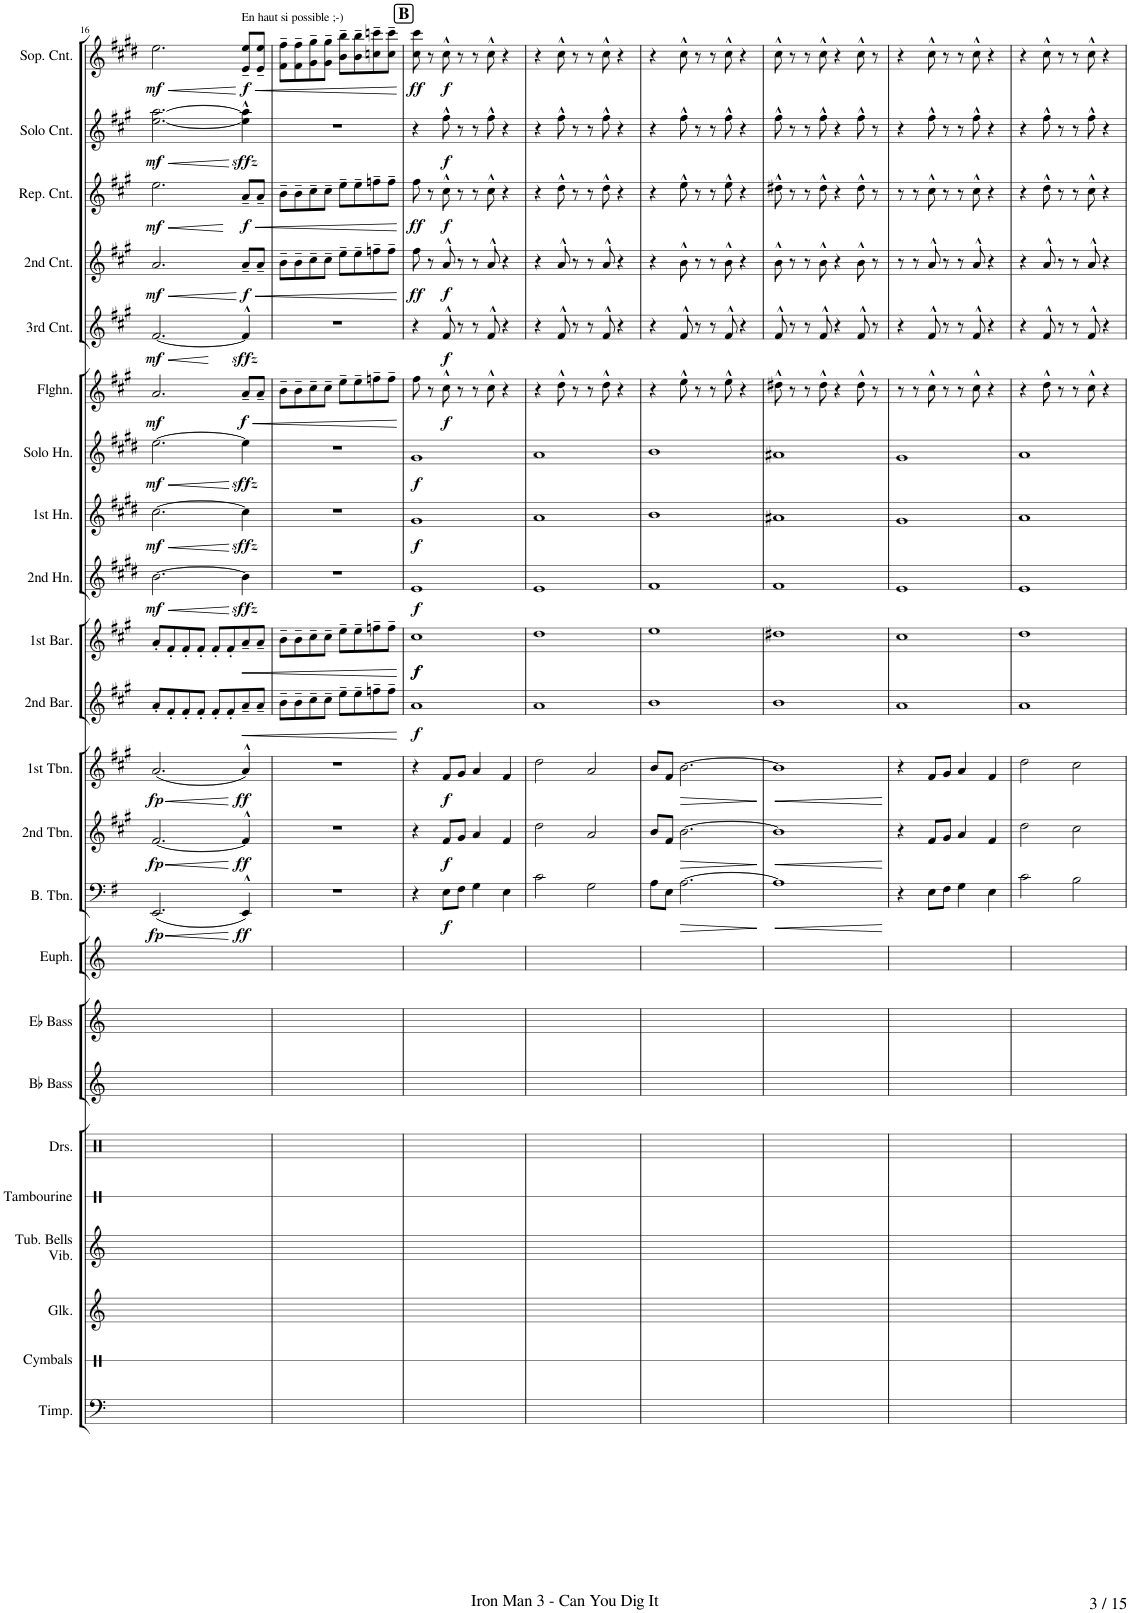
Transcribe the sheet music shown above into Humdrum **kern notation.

**kern	**kern	**kern	**kern	**kern	**kern	**kern	**kern	**kern	**kern	**dynam	**kern	**dynam	**kern	**dynam	**kern	**dynam	**kern	**dynam	**kern	**dynam	**kern	**dynam	**kern	**dynam	**kern	**dynam	**kern	**dynam	**kern	**dynam	**kern	**dynam	**kern	**dynam	**kern	**dynam
*part23	*part22	*part21	*part20	*part19	*part18	*part17	*part16	*part15	*part14	*part14	*part13	*part13	*part12	*part12	*part11	*part11	*part10	*part10	*part9	*part9	*part8	*part8	*part7	*part7	*part6	*part6	*part5	*part5	*part4	*part4	*part3	*part3	*part2	*part2	*part1	*part1
*staff23	*staff22	*staff21	*staff20	*staff19	*staff18	*staff17	*staff16	*staff15	*staff14	*staff14	*staff13	*staff13	*staff12	*staff12	*staff11	*staff11	*staff10	*staff10	*staff9	*staff9	*staff8	*staff8	*staff7	*staff7	*staff6	*staff6	*staff5	*staff5	*staff4	*staff4	*staff3	*staff3	*staff2	*staff2	*staff1	*staff1
*I"Timpani	*I"Cymbals Chinese &amp; Crash	*I"Glockenspiel	*I"Vibraphone	*I"Tambourine	*I"Drumset	*I"Bb Bass	*I"Eb Bass	*I"Euphonium	*I"Bass Trombone	*	*I"2nd Trombone	*	*I"1st Trombone	*	*I"2nd Baritone	*	*I"1st Baritone	*	*I"2nd Horn	*	*I"1st Horn	*	*I"Solo Horn	*	*I"Flugelhorn	*	*I"3rd Cornet	*	*I"2nd Cornet	*	*I"Repiano Cornet	*	*I"Solo Cornet	*	*I"Soprano Cornet	*
*I'Timp.	*I'Cymbals	*I'Glk.	*	*I'Tambourine	*I'Drs.	*I'Bb Bass	*I'Eb Bass	*I'Euph.	*I'B. Tbn.	*	*I'2nd Tbn.	*	*I'1st Tbn.	*	*I'2nd Bar.	*	*I'1st Bar.	*	*I'2nd Hn.	*	*I'1st Hn.	*	*I'Solo Hn.	*	*I'Flghn.	*	*I'3rd Cnt.	*	*I'2nd Cnt.	*	*I'Rep. Cnt.	*	*I'Solo Cnt.	*	*I'Sop. Cnt.	*
!!LO:PB:g=z
*clefF4	*clefX	*clefG2	*clefG2	*clefX	*clefX	*clefG2	*clefG2	*clefG2	*clefF4	*	*clefG2	*	*clefG2	*	*clefG2	*	*clefG2	*	*clefG2	*	*clefG2	*	*clefG2	*	*clefG2	*	*clefG2	*	*clefG2	*	*clefG2	*	*clefG2	*	*clefG2	*
*	*	*Trd-14c-24	*	*	*	*Trd15c26	*Trd12c21	*Trd8c14	*	*	*Trd8c14	*	*Trd8c14	*	*Trd8c14	*	*Trd8c14	*	*Trd5c9	*	*Trd5c9	*	*Trd5c9	*	*Trd1c2	*	*Trd1c2	*	*Trd1c2	*	*Trd1c2	*	*Trd1c2	*	*Trd-2c-3	*
*k[]	*k[]	*k[]	*k[]	*k[]	*k[]	*k[]	*k[]	*k[]	*k[f#]	*	*k[f#c#g#]	*	*k[f#c#g#]	*	*k[f#c#g#]	*	*k[f#c#g#]	*	*k[f#c#g#d#]	*	*k[f#c#g#d#]	*	*k[f#c#g#d#]	*	*k[f#c#g#]	*	*k[f#c#g#]	*	*k[f#c#g#]	*	*k[f#c#g#]	*	*k[f#c#g#]	*	*k[f#c#g#d#]	*
*	*	*	*	*	*	*	*	*	*M4/4	*	*M4/4	*	*M4/4	*	*M4/4	*	*M4/4	*	*M4/4	*	*M4/4	*	*M4/4	*	*M4/4	*	*M4/4	*	*M4/4	*	*M4/4	*	*M4/4	*	*M4/4	*
=16	=16	=16	=16	=16	=16	=16	=16	=16	=16	=16	=16	=16	=16	=16	=16	=16	=16	=16	=16	=16	=16	=16	=16	=16	=16	=16	=16	=16	=16	=16	=16	=16	=16	=16	=16	=16
!	!	!	!	!	!	!	!	!	!	!LO:HP:b	!	!LO:HP:b	!	!LO:HP:b	!	!	!	!	!	!LO:HP:b	!	!LO:HP:b	!	!LO:HP:b	!	!	!	!LO:HP:b	!	!LO:HP:b	!	!LO:HP:b	!	!LO:HP:b	!	!LO:HP:b
!	!	!	!	!	!	!	!	!	!	!LO:DY:n=1:b	!	!LO:DY:n=1:b	!	!LO:DY:n=1:b	!	!	!	!	!	!LO:DY:n=1:b	!	!LO:DY:n=1:b	!	!LO:DY:n=1:b	!	!LO:DY:b	!	!LO:DY:n=1:b	!	!LO:DY:n=1:b	!	!LO:DY:n=1:b	!	!LO:DY:n=1:b	!	!LO:DY:n=1:b
1r	1r	1r	1r	1r	1r	1r	1r	1r	(2.EE/	< fp	[2.f#/	< fp	(2.a/	< fp	8a'/L	.	8a'/L	.	[2.b\	< mf	[2.cc#\	< mf	[2.ee\	< mf	2.a/	mf	[2.f#/	< mf	2.a/	< mf	2.ee\	< mf	[2.ee\ [2.aa\	< mf	2.ee\	< mf
.	.	.	.	.	.	.	.	.	.	.	.	.	.	.	8f#'/	.	8f#'/	.	.	.	.	.	.	.	.	.	.	.	.	.	.	.	.	.	.	.
.	.	.	.	.	.	.	.	.	.	.	.	.	.	.	8f#'/	.	8f#'/	.	.	.	.	.	.	.	.	.	.	.	.	.	.	.	.	.	.	.
.	.	.	.	.	.	.	.	.	.	.	.	.	.	.	8f#'/J	.	8f#'/J	.	.	.	.	.	.	.	.	.	.	.	.	.	.	.	.	.	.	.
.	.	.	.	.	.	.	.	.	.	.	.	.	.	.	8f#'/L	.	8f#'/L	.	.	.	.	.	.	.	.	.	.	.	.	.	.	.	.	.	.	.
.	.	.	.	.	.	.	.	.	.	.	.	.	.	.	8f#'/	.	8f#'/	.	.	.	.	.	.	.	.	.	.	.	.	.	.	.	.	.	.	.
!	!	!	!	!	!	!	!	!	!	!	!	!	!	!	!	!	!	!	!	!	!	!	!	!	!	!	!	!	!	!	!	!	!	!	!LO:TX:a:t=En haut si possible ;-)	!
!	!	!	!	!	!	!	!	!	!	!LO:DY:n=2:b	!	!LO:DY:n=2:b	!	!LO:DY:n=2:b	!	!LO:HP:b	!	!LO:HP:b	!	!LO:DY:n=2:b	!	!LO:DY:n=2:b	!	!LO:DY:n=2:b	!	!LO:HP:b	!	!	!	!LO:HP:n=1:b	!	!LO:HP:b	!	!	!	!LO:HP:n=1:b
!	!	!	!	!	!	!	!	!	!	!	!	!	!	!	!	!	!	!	!	!	!	!	!	!	!	!LO:DY:n=1:b	!	!LO:DY:n=2:b	!	!LO:DY:n=2:b	!	!LO:DY:n=2:b	!	!LO:DY:n=2:b	!	!LO:DY:n=2:b
.	.	.	.	.	.	.	.	.	4EE^^/)	[ ff	4f#^^/]	[ ff	4a^^/)	[ ff	8a~/	<	8a~/	<	4b\]	[ sffz	4cc#\]	[ sffz	4ee\]	[ sffz	8a~/L	< f	4f#^^/]	sffz	8a~/L	[ < f	8a~/L	< f	4ee\]^^ 4aa\]^^	[ sffz	8e/~ 8ee/~L	[ < f
.	.	.	.	.	.	.	.	.	.	.	.	.	.	.	8a~/J	.	8a~/J	.	.	.	.	.	.	.	8a~/J	.	.	.	8a~/J	.	8a~/J	.	.	.	8e/~ 8ee/~J	.
.	.	.	.	.	.	.	.	.	.	.	.	.	.	.	.	.	.	.	.	.	.	.	.	.	.	.	.	[	.	.	.	[	.	.	.	.
=17	=17	=17	=17	=17	=17	=17	=17	=17	=17	=17	=17	=17	=17	=17	=17	=17	=17	=17	=17	=17	=17	=17	=17	=17	=17	=17	=17	=17	=17	=17	=17	=17	=17	=17	=17	=17
1r	1r	1r	1r	1r	1r	1r	1r	1r	1r	.	1r	.	1r	.	8b~\L	.	8b~\L	.	1r	.	1r	.	1r	.	8b~\L	.	1r	.	8b~\L	.	8b~\L	.	1r	.	8f#\~ 8ff#\~L	.
.	.	.	.	.	.	.	.	.	.	.	.	.	.	.	8b~\	.	8b~\	.	.	.	.	.	.	.	8b~\	.	.	.	8b~\	.	8b~\	.	.	.	8f#\~ 8ff#\~	.
.	.	.	.	.	.	.	.	.	.	.	.	.	.	.	8cc#~\	.	8cc#~\	.	.	.	.	.	.	.	8cc#~\	.	.	.	8cc#~\	.	8cc#~\	.	.	.	8g#\~ 8gg#\~	.
.	.	.	.	.	.	.	.	.	.	.	.	.	.	.	8cc#~\J	.	8cc#~\J	.	.	.	.	.	.	.	8cc#~\J	.	.	.	8cc#~\J	.	8cc#~\J	.	.	.	8g#\~ 8gg#\~J	.
.	.	.	.	.	.	.	.	.	.	.	.	.	.	.	8ee~\L	.	8ee~\L	.	.	.	.	.	.	.	8ee~\L	.	.	.	8ee~\L	.	8ee~\L	.	.	.	8b\~ 8bb\~L	.
.	.	.	.	.	.	.	.	.	.	.	.	.	.	.	8ee~\	.	8ee~\	.	.	.	.	.	.	.	8ee~\	.	.	.	8ee~\	.	8ee~\	.	.	.	8b\~ 8bb\~	.
.	.	.	.	.	.	.	.	.	.	.	.	.	.	.	8ffn~\	.	8ffn~\	.	.	.	.	.	.	.	8ffn~\	.	.	.	8ffn~\	.	8ffn~\	.	.	.	8ccn\~ 8cccn\~	.
.	.	.	.	.	.	.	.	.	.	.	.	.	.	.	8ff~\J	.	8ff~\J	.	.	.	.	.	.	.	8ff~\J	.	.	.	8ff~\J	.	8ff~\J	.	.	.	8cc\~ 8ccc\~J	.
.	.	.	.	.	.	.	.	.	.	.	.	.	.	.	.	[	.	[	.	.	.	.	.	.	.	[	.	.	.	[	.	[	.	.	.	[
!!LO:REH:place=s1:a:B:cj:fs=14:t=B
=18	=18	=18	=18	=18	=18	=18	=18	=18	=18	=18	=18	=18	=18	=18	=18	=18	=18	=18	=18	=18	=18	=18	=18	=18	=18	=18	=18	=18	=18	=18	=18	=18	=18	=18	=18	=18
!	!	!	!	!	!	!	!	!	!	!	!	!	!	!	!	!LO:DY:b	!	!LO:DY:b	!	!	!	!	!	!	!	!	!	!	!	!	!	!	!	!	!	!
!	!	!	!	!	!	!	!	!	!	!	!	!	!	!	!	!	!	!LO:DY:n=1:b	!	!LO:DY:b	!	!LO:DY:b	!	!LO:DY:b	!	!	!	!	!	!LO:DY:b	!	!LO:DY:b	!	!	!	!LO:DY:b
1r	1r	1r	1r	1r	1r	1r	1r	1r	4r	.	4r	.	4r	.	1a	f	1cc#	f f	1e	f	1g#	f	1g#	f	8ff#\	.	4r	.	8ff#\	ff	8ff#\	ff	4r	.	8cc#\ 8ccc#\	ff
.	.	.	.	.	.	.	.	.	.	.	.	.	.	.	.	.	.	.	.	.	.	.	.	.	8r	.	.	.	8r	.	8r	.	.	.	8r	.
!	!	!	!	!	!	!	!	!	!	!LO:DY:b	!	!LO:DY:b	!	!LO:DY:b	!	!	!	!	!	!	!	!	!	!	!	!LO:DY:b	!	!LO:DY:b	!	!LO:DY:b	!	!LO:DY:b	!	!LO:DY:b	!	!LO:DY:b
.	.	.	.	.	.	.	.	.	8E\L	f	8f#/L	f	8f#/L	f	.	.	.	.	.	.	.	.	.	.	8cc#^^\	f	8f#^^/	f	8a^^/	f	8cc#^^\	f	8ff#^^\	f	8cc#^^\	f
.	.	.	.	.	.	.	.	.	8F#\J	.	8g#/J	.	8g#/J	.	.	.	.	.	.	.	.	.	.	.	8r	.	8r	.	8r	.	8r	.	8r	.	8r	.
.	.	.	.	.	.	.	.	.	4G\	.	4a/	.	4a/	.	.	.	.	.	.	.	.	.	.	.	8r	.	8r	.	8r	.	8r	.	8r	.	8r	.
.	.	.	.	.	.	.	.	.	.	.	.	.	.	.	.	.	.	.	.	.	.	.	.	.	8cc#^^\	.	8f#^^/	.	8a^^/	.	8cc#^^\	.	8ff#^^\	.	8cc#^^\	.
.	.	.	.	.	.	.	.	.	4E\	.	4f#/	.	4f#/	.	.	.	.	.	.	.	.	.	.	.	4r	.	4r	.	4r	.	4r	.	4r	.	4r	.
=19	=19	=19	=19	=19	=19	=19	=19	=19	=19	=19	=19	=19	=19	=19	=19	=19	=19	=19	=19	=19	=19	=19	=19	=19	=19	=19	=19	=19	=19	=19	=19	=19	=19	=19	=19	=19
1r	1r	1r	1r	1r	1r	1r	1r	1r	2c\	.	2dd\	.	2dd\	.	1a	.	1dd	.	1e	.	1a	.	1a	.	4r	.	4r	.	4r	.	4r	.	4r	.	4r	.
.	.	.	.	.	.	.	.	.	.	.	.	.	.	.	.	.	.	.	.	.	.	.	.	.	8dd^^\	.	8f#^^/	.	8a^^/	.	8dd^^\	.	8ff#^^\	.	8cc#^^\	.
.	.	.	.	.	.	.	.	.	.	.	.	.	.	.	.	.	.	.	.	.	.	.	.	.	8r	.	8r	.	8r	.	8r	.	8r	.	8r	.
.	.	.	.	.	.	.	.	.	2G\	.	2a/	.	2a/	.	.	.	.	.	.	.	.	.	.	.	8r	.	8r	.	8r	.	8r	.	8r	.	8r	.
.	.	.	.	.	.	.	.	.	.	.	.	.	.	.	.	.	.	.	.	.	.	.	.	.	8dd^^\	.	8f#^^/	.	8a^^/	.	8dd^^\	.	8ff#^^\	.	8cc#^^\	.
.	.	.	.	.	.	.	.	.	.	.	.	.	.	.	.	.	.	.	.	.	.	.	.	.	4r	.	4r	.	4r	.	4r	.	4r	.	4r	.
=20	=20	=20	=20	=20	=20	=20	=20	=20	=20	=20	=20	=20	=20	=20	=20	=20	=20	=20	=20	=20	=20	=20	=20	=20	=20	=20	=20	=20	=20	=20	=20	=20	=20	=20	=20	=20
1r	1r	1r	1r	1r	1r	1r	1r	1r	8A\L	.	8b/L	.	8b/L	.	1b	.	1ee	.	1f#	.	1b	.	1b	.	4r	.	4r	.	4r	.	4r	.	4r	.	4r	.
.	.	.	.	.	.	.	.	.	8E\J	.	8f#/J	.	8f#/J	.	.	.	.	.	.	.	.	.	.	.	.	.	.	.	.	.	.	.	.	.	.	.
!	!	!	!	!	!	!	!	!	!	!LO:HP:b	!	!LO:HP:b	!	!LO:HP:b	!	!	!	!	!	!	!	!	!	!	!	!	!	!	!	!	!	!	!	!	!	!
.	.	.	.	.	.	.	.	.	[2.A\	>	[2.b\	>	[2.b\	>	.	.	.	.	.	.	.	.	.	.	8ee^^\	.	8f#^^/	.	8b^^\	.	8ee^^\	.	8ff#^^\	.	8cc#^^\	.
.	.	.	.	.	.	.	.	.	.	.	.	.	.	.	.	.	.	.	.	.	.	.	.	.	8r	.	8r	.	8r	.	8r	.	8r	.	8r	.
.	.	.	.	.	.	.	.	.	.	.	.	.	.	.	.	.	.	.	.	.	.	.	.	.	8r	.	8r	.	8r	.	8r	.	8r	.	8r	.
.	.	.	.	.	.	.	.	.	.	.	.	.	.	.	.	.	.	.	.	.	.	.	.	.	8ee^^\	.	8f#^^/	.	8b^^\	.	8ee^^\	.	8ff#^^\	.	8cc#^^\	.
.	.	.	.	.	.	.	.	.	.	.	.	.	.	.	.	.	.	.	.	.	.	.	.	.	4r	.	4r	.	4r	.	4r	.	4r	.	4r	.
.	.	.	.	.	.	.	.	.	.	]	.	]	.	]	.	.	.	.	.	.	.	.	.	.	.	.	.	.	.	.	.	.	.	.	.	.
=21	=21	=21	=21	=21	=21	=21	=21	=21	=21	=21	=21	=21	=21	=21	=21	=21	=21	=21	=21	=21	=21	=21	=21	=21	=21	=21	=21	=21	=21	=21	=21	=21	=21	=21	=21	=21
!	!	!	!	!	!	!	!	!	!	!LO:HP:b	!	!LO:HP:b	!	!LO:HP:b	!	!	!	!	!	!	!	!	!	!	!	!	!	!	!	!	!	!	!	!	!	!
1r	1r	1r	1r	1r	1r	1r	1r	1r	1A]	<	1b]	<	1b]	<	1b	.	1dd#X	.	1f#	.	1a#X	.	1a#X	.	8dd#X^^\	.	8f#^^/	.	8b^^\	.	8dd#X^^\	.	8ff#^^\	.	8cc#^^\	.
.	.	.	.	.	.	.	.	.	.	.	.	.	.	.	.	.	.	.	.	.	.	.	.	.	8r	.	8r	.	8r	.	8r	.	8r	.	8r	.
.	.	.	.	.	.	.	.	.	.	.	.	.	.	.	.	.	.	.	.	.	.	.	.	.	8r	.	8r	.	8r	.	8r	.	8r	.	8r	.
.	.	.	.	.	.	.	.	.	.	.	.	.	.	.	.	.	.	.	.	.	.	.	.	.	8dd#^^\	.	8f#^^/	.	8b^^\	.	8dd#^^\	.	8ff#^^\	.	8cc#^^\	.
.	.	.	.	.	.	.	.	.	.	.	.	.	.	.	.	.	.	.	.	.	.	.	.	.	4r	.	4r	.	4r	.	4r	.	4r	.	4r	.
.	.	.	.	.	.	.	.	.	.	.	.	.	.	.	.	.	.	.	.	.	.	.	.	.	8dd#^^\	.	8f#^^/	.	8b^^\	.	8dd#^^\	.	8ff#^^\	.	8cc#^^\	.
.	.	.	.	.	.	.	.	.	.	.	.	.	.	.	.	.	.	.	.	.	.	.	.	.	8r	.	8r	.	8r	.	8r	.	8r	.	8r	.
.	.	.	.	.	.	.	.	.	.	[	.	[	.	[	.	.	.	.	.	.	.	.	.	.	.	.	.	.	.	.	.	.	.	.	.	.
=22	=22	=22	=22	=22	=22	=22	=22	=22	=22	=22	=22	=22	=22	=22	=22	=22	=22	=22	=22	=22	=22	=22	=22	=22	=22	=22	=22	=22	=22	=22	=22	=22	=22	=22	=22	=22
1r	1r	1r	1r	1r	1r	1r	1r	1r	4r	.	4r	.	4r	.	1a	.	1cc#	.	1e	.	1g#	.	1g#	.	8r	.	4r	.	8r	.	8r	.	4r	.	4r	.
.	.	.	.	.	.	.	.	.	.	.	.	.	.	.	.	.	.	.	.	.	.	.	.	.	8r	.	.	.	8r	.	8r	.	.	.	.	.
.	.	.	.	.	.	.	.	.	8E\L	.	8f#/L	.	8f#/L	.	.	.	.	.	.	.	.	.	.	.	8cc#^^\	.	8f#^^/	.	8a^^/	.	8cc#^^\	.	8ff#^^\	.	8cc#^^\	.
.	.	.	.	.	.	.	.	.	8F#\J	.	8g#/J	.	8g#/J	.	.	.	.	.	.	.	.	.	.	.	8r	.	8r	.	8r	.	8r	.	8r	.	8r	.
.	.	.	.	.	.	.	.	.	4G\	.	4a/	.	4a/	.	.	.	.	.	.	.	.	.	.	.	8r	.	8r	.	8r	.	8r	.	8r	.	8r	.
.	.	.	.	.	.	.	.	.	.	.	.	.	.	.	.	.	.	.	.	.	.	.	.	.	8cc#^^\	.	8f#^^/	.	8a^^/	.	8cc#^^\	.	8ff#^^\	.	8cc#^^\	.
.	.	.	.	.	.	.	.	.	4E\	.	4f#/	.	4f#/	.	.	.	.	.	.	.	.	.	.	.	4r	.	4r	.	4r	.	4r	.	4r	.	4r	.
=23	=23	=23	=23	=23	=23	=23	=23	=23	=23	=23	=23	=23	=23	=23	=23	=23	=23	=23	=23	=23	=23	=23	=23	=23	=23	=23	=23	=23	=23	=23	=23	=23	=23	=23	=23	=23
1r	1r	1r	1r	1r	1r	1r	1r	1r	2c\	.	2dd\	.	2dd\	.	1a	.	1dd	.	1e	.	1a	.	1a	.	4r	.	4r	.	4r	.	4r	.	4r	.	4r	.
.	.	.	.	.	.	.	.	.	.	.	.	.	.	.	.	.	.	.	.	.	.	.	.	.	8dd^^\	.	8f#^^/	.	8a^^/	.	8dd^^\	.	8ff#^^\	.	8cc#^^\	.
.	.	.	.	.	.	.	.	.	.	.	.	.	.	.	.	.	.	.	.	.	.	.	.	.	8r	.	8r	.	8r	.	8r	.	8r	.	8r	.
.	.	.	.	.	.	.	.	.	2B\	.	2cc#\	.	2cc#\	.	.	.	.	.	.	.	.	.	.	.	8r	.	8r	.	8r	.	8r	.	8r	.	8r	.
.	.	.	.	.	.	.	.	.	.	.	.	.	.	.	.	.	.	.	.	.	.	.	.	.	8cc#^^\	.	8f#^^/	.	8a^^/	.	8cc#^^\	.	8ff#^^\	.	8cc#^^\	.
.	.	.	.	.	.	.	.	.	.	.	.	.	.	.	.	.	.	.	.	.	.	.	.	.	4r	.	4r	.	4r	.	4r	.	4r	.	4r	.
=	=	=	=	=	=	=	=	=	=	=	=	=	=	=	=	=	=	=	=	=	=	=	=	=	=	=	=	=	=	=	=	=	=	=	=	=
*-	*-	*-	*-	*-	*-	*-	*-	*-	*-	*-	*-	*-	*-	*-	*-	*-	*-	*-	*-	*-	*-	*-	*-	*-	*-	*-	*-	*-	*-	*-	*-	*-	*-	*-	*-	*-
